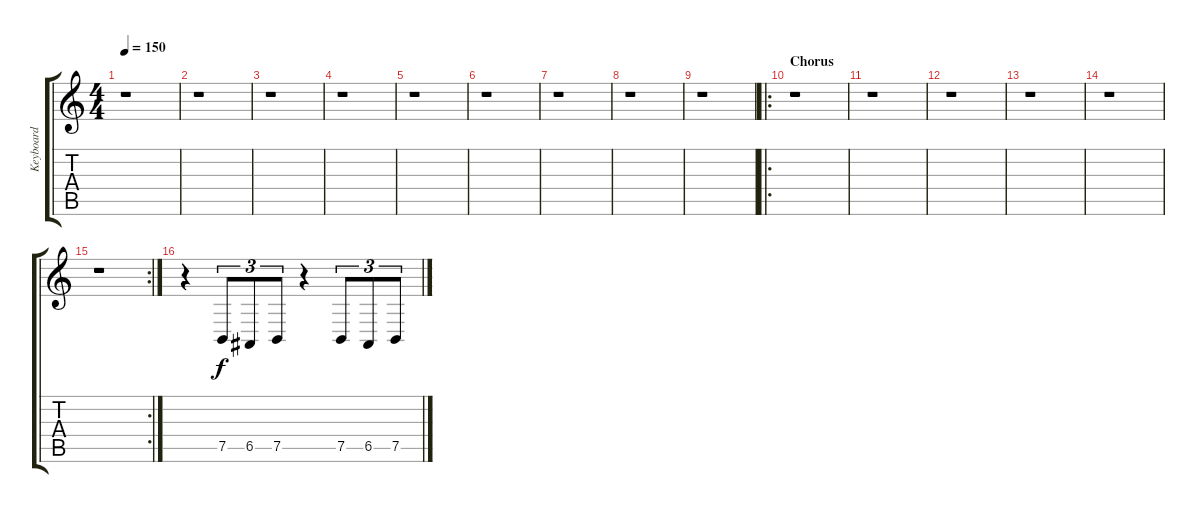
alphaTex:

\track ("Keyboard" "Keyboard") {instrument stringensemble1}
\staff {score tabs}
\tuning (B3 Gb3 D3 A2 E2 B1) {hide}
\ts (4 4)
\tempo 150
\clef g2
\ks c
r.1{dy f} |
r.1 |
r.1 |
r.1 |
r.1 |
r.1 |
r.1 |
r.1 |
r.1 |
\ro
\section ("" "Chorus")
r.1 |
r.1 |
r.1 |
r.1 |
r.1 |
\rc 2
r.1 |
r.4 7.5.8{tu (3 2)} 6.5.8{tu (3 2)} 7.5.8{tu (3 2)} r.4 7.5.8{tu (3 2)} 6.5.8{tu (3 2)} 7.5.8{tu (3 2)}
